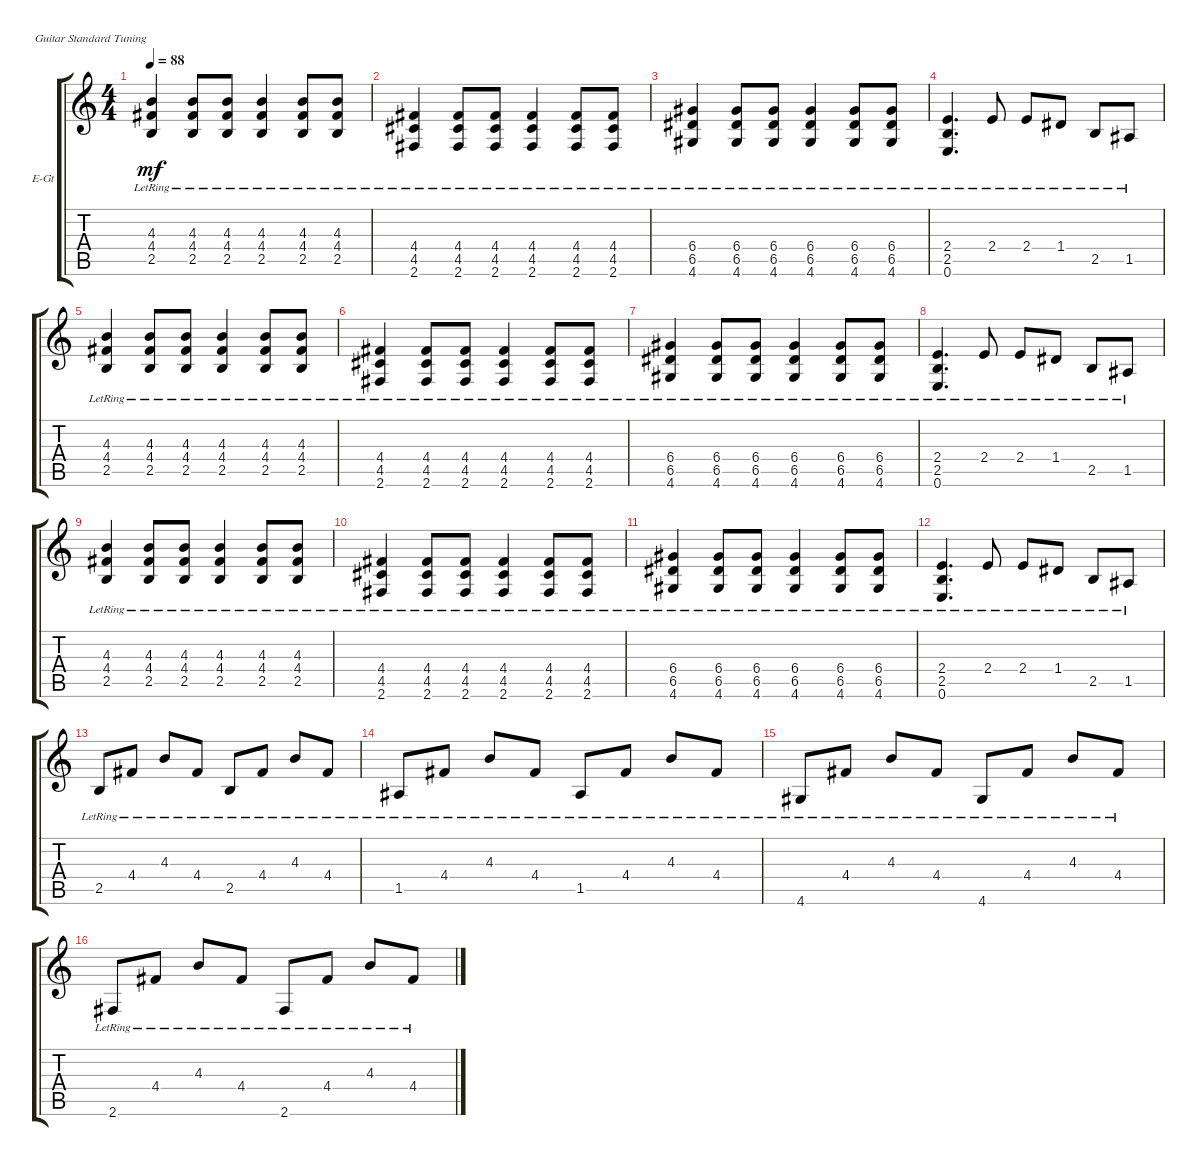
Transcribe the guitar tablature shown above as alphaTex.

\defaultSystemsLayout 4
\bracketExtendMode groupsimilarinstruments
\firstSystemTrackNameOrientation horizontal
\otherSystemsTrackNameOrientation horizontal
\track ("Electric Guitar (Clean)" "E-Gt") {instrument electricguitarclean}
\staff {score tabs}
\tuning (E4 B3 G3 D3 A2 E2)
\ts (4 4)
\tempo 88
\clef g2
\ks c
(2.5{lr} 4.4{lr} 4.3{lr}).4{dy mf} (2.5{lr} 4.4{lr} 4.3{lr}).8 (2.5{lr} 4.4{lr} 4.3{lr}).8 (2.5{lr} 4.4{lr} 4.3{lr}).4 (2.5{lr} 4.4{lr} 4.3{lr}).8 (2.5{lr} 4.4{lr} 4.3{lr}).8 |
(2.6{lr} 4.5{lr} 4.4{lr}).4 (2.6{lr} 4.5{lr} 4.4{lr}).8 (2.6{lr} 4.5{lr} 4.4{lr}).8 (2.6{lr} 4.5{lr} 4.4{lr}).4 (2.6{lr} 4.5{lr} 4.4{lr}).8 (2.6{lr} 4.5{lr} 4.4{lr}).8 |
(4.6{lr} 6.5{lr} 6.4{lr}).4 (4.6{lr} 6.5{lr} 6.4{lr}).8 (4.6{lr} 6.5{lr} 6.4{lr}).8 (4.6{lr} 6.5{lr} 6.4{lr}).4 (4.6{lr} 6.5{lr} 6.4{lr}).8 (4.6{lr} 6.5{lr} 6.4{lr}).8 |
(0.6{lr} 2.5{lr} 2.4{lr}).4{d} 2.4{lr}.8 2.4{lr}.8 1.4{lr}.8 2.5{lr}.8 1.5{lr}.8 |
(2.5{lr} 4.4{lr} 4.3{lr}).4 (2.5{lr} 4.4{lr} 4.3{lr}).8 (2.5{lr} 4.4{lr} 4.3{lr}).8 (2.5{lr} 4.4{lr} 4.3{lr}).4 (2.5{lr} 4.4{lr} 4.3{lr}).8 (2.5{lr} 4.4{lr} 4.3{lr}).8 |
(2.6{lr} 4.5{lr} 4.4{lr}).4 (2.6{lr} 4.5{lr} 4.4{lr}).8 (2.6{lr} 4.5{lr} 4.4{lr}).8 (2.6{lr} 4.5{lr} 4.4{lr}).4 (2.6{lr} 4.5{lr} 4.4{lr}).8 (2.6{lr} 4.5{lr} 4.4{lr}).8 |
(4.6{lr} 6.5{lr} 6.4{lr}).4 (4.6{lr} 6.5{lr} 6.4{lr}).8 (4.6{lr} 6.5{lr} 6.4{lr}).8 (4.6{lr} 6.5{lr} 6.4{lr}).4 (4.6{lr} 6.5{lr} 6.4{lr}).8 (4.6{lr} 6.5{lr} 6.4{lr}).8 |
(0.6{lr} 2.5{lr} 2.4{lr}).4{d} 2.4{lr}.8 2.4{lr}.8 1.4{lr}.8 2.5{lr}.8 1.5{lr}.8 |
(2.5{lr} 4.4{lr} 4.3{lr}).4 (2.5{lr} 4.4{lr} 4.3{lr}).8 (2.5{lr} 4.4{lr} 4.3{lr}).8 (2.5{lr} 4.4{lr} 4.3{lr}).4 (2.5{lr} 4.4{lr} 4.3{lr}).8 (2.5{lr} 4.4{lr} 4.3{lr}).8 |
(2.6{lr} 4.5{lr} 4.4{lr}).4 (2.6{lr} 4.5{lr} 4.4{lr}).8 (2.6{lr} 4.5{lr} 4.4{lr}).8 (2.6{lr} 4.5{lr} 4.4{lr}).4 (2.6{lr} 4.5{lr} 4.4{lr}).8 (2.6{lr} 4.5{lr} 4.4{lr}).8 |
(4.6{lr} 6.5{lr} 6.4{lr}).4 (4.6{lr} 6.5{lr} 6.4{lr}).8 (4.6{lr} 6.5{lr} 6.4{lr}).8 (4.6{lr} 6.5{lr} 6.4{lr}).4 (4.6{lr} 6.5{lr} 6.4{lr}).8 (4.6{lr} 6.5{lr} 6.4{lr}).8 |
(0.6{lr} 2.5{lr} 2.4{lr}).4{d} 2.4{lr}.8 2.4{lr}.8 1.4{lr}.8 2.5{lr}.8 1.5{lr}.8 |
2.5{lr}.8 4.4{lr}.8 4.3{lr}.8 4.4{lr}.8 2.5{lr}.8 4.4{lr}.8 4.3{lr}.8 4.4{lr}.8 |
1.5{lr}.8 4.4{lr}.8 4.3{lr}.8 4.4{lr}.8 1.5{lr}.8 4.4{lr}.8 4.3{lr}.8 4.4{lr}.8 |
4.6{lr}.8 4.4{lr}.8 4.3{lr}.8 4.4{lr}.8 4.6{lr}.8 4.4{lr}.8 4.3{lr}.8 4.4{lr}.8 |
2.6{lr}.8 4.4{lr}.8 4.3{lr}.8 4.4{lr}.8 2.6{lr}.8 4.4{lr}.8 4.3{lr}.8 4.4{lr}.8
